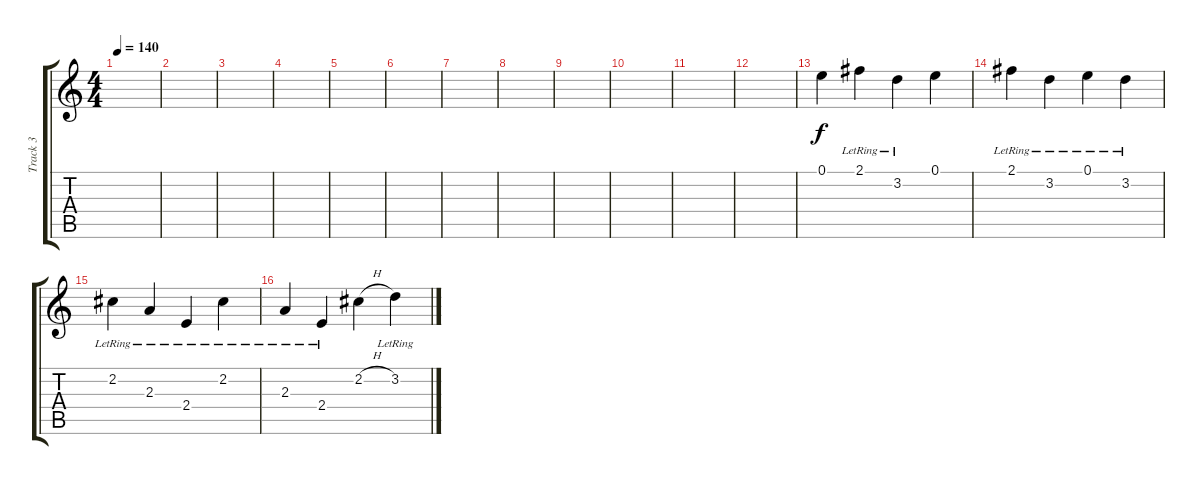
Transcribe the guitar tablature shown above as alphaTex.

\track ("Track 3" "Track 3") {instrument electricguitarclean}
\staff {score tabs}
\tuning (E4 B3 G3 D3 A2 E2) {hide}
\ts (4 4)
\tempo 140
\clef g2
\ks c
|
|
|
|
|
|
|
|
|
|
|
|
0.1.4 2.1{lr}.4 3.2{lr}.4 0.1.4 |
2.1{lr}.4 3.2{lr}.4 0.1{lr}.4 3.2{lr}.4 |
2.2{lr}.4 2.3{lr}.4 2.4{lr}.4 2.2{lr}.4 |
2.3{lr}.4 2.4{lr}.4 2.2{h}.4 3.2{lr}.4
